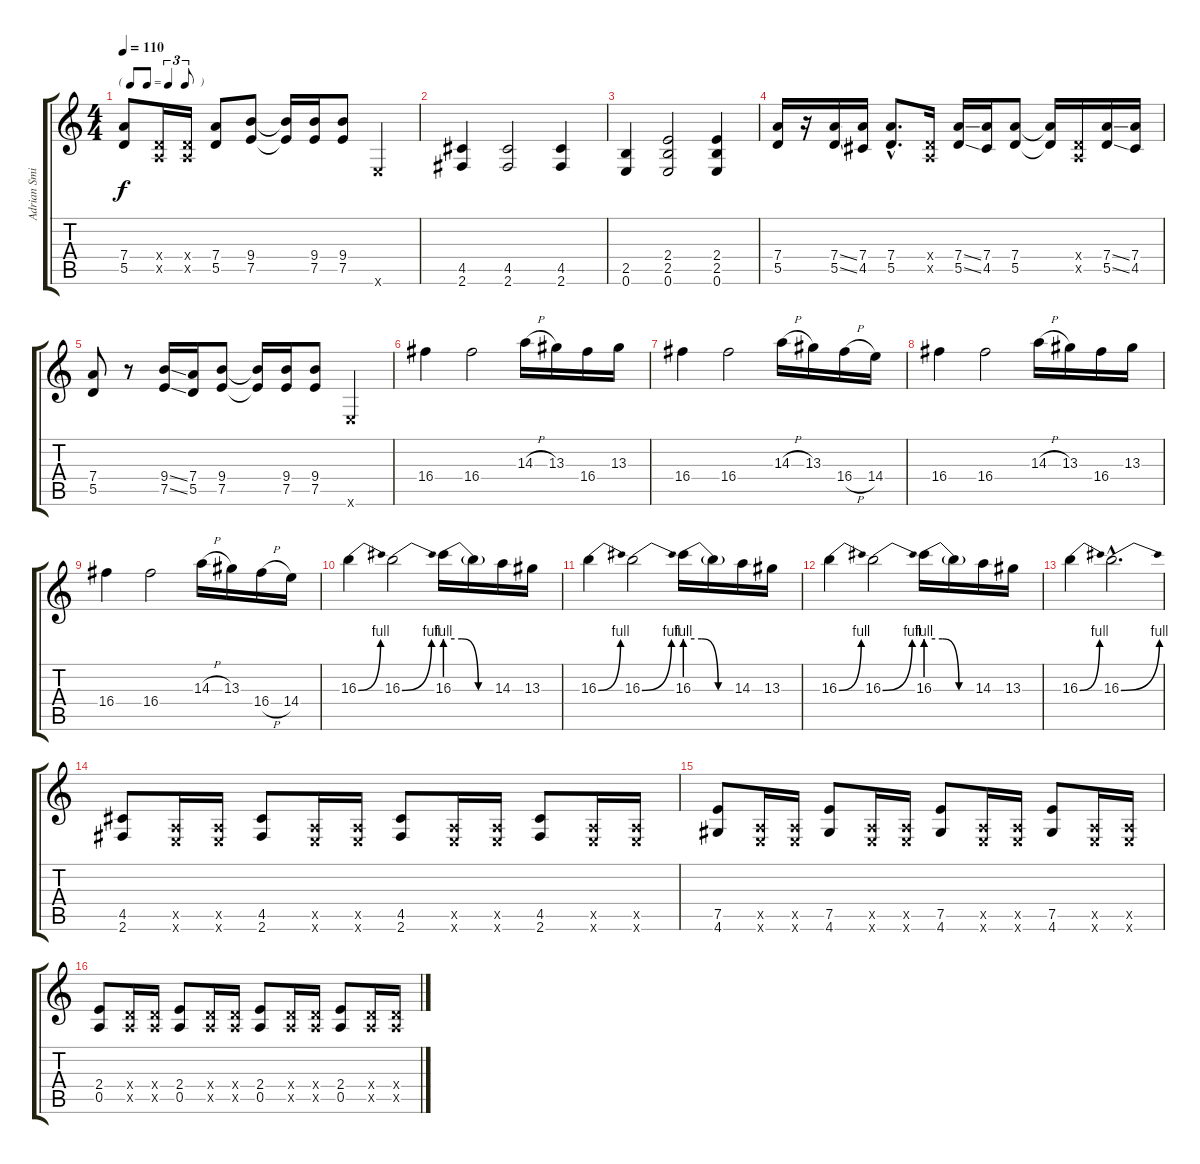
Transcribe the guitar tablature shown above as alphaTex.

\track ("Adrian Smith" "Adrian Smi") {instrument overdrivenguitar}
\staff {score tabs}
\tuning (E4 B3 G3 D3 A2 E2) {hide}
\ts (4 4)
\tf triplet8th
\tempo 110
\clef g2
\ks c
(7.4 5.5).8{dy f} (0.4{x} 0.5{x}).16 (0.4{x} 0.5{x}).16 (7.4 5.5).8 (9.4 7.5).8 (9.4{t} 7.5{t}).16 (9.4 7.5).16 (9.4 7.5).8 0.6{x}.4 |
(4.5 2.6).4 (4.5 2.6).2 (4.5 2.6).4 |
(2.5 0.6).4 (2.4 2.5 0.6).2 (2.4 2.5 0.6).4 |
(7.4 5.5).16 r.16 (7.4{ss} 5.5{ss}).16 (7.4 4.5).16 (7.4{hac} 5.5{hac}).8{d} (0.4{x} 0.5{x}).16 (7.4{ss} 5.5{ss}).16 (7.4 4.5).16 (7.4 5.5).8 (7.4{t} 5.5{t}).16 (0.4{x} 0.5{x}).16 (7.4{ss} 5.5{ss}).16 (7.4 4.5).16 |
(7.4 5.5).8 r.8 (9.4{ss} 7.5{ss}).16 (7.4 5.5).16 (9.4 7.5).8 (9.4{t} 7.5{t}).16 (9.4 7.5).16 (9.4 7.5).8 0.6{x}.4 |
16.4.4{volume 16 balance 8 instrument distortionguitar} 16.4.2 14.3{h}.16 13.3.16 16.4.16 13.3.16 |
16.4.4 16.4.2 14.3{h}.16 13.3.16 16.4{h}.16 14.4.16 |
16.4.4 16.4.2 14.3{h}.16 13.3.16 16.4.16 13.3.16 |
16.4.4 16.4.2 14.3{h}.16 13.3.16 16.4{h}.16 14.4.16 |
16.3{be (bend 0 0 60 4)}.4 16.3{be (bend 0 0 60 4)}.2 16.3{be (custom 0 4 20 4 40 0 60 0)}.16 16.3{t}.16 14.3.16 13.3.16 |
16.3{be (bend 0 0 60 4)}.4 16.3{be (bend 0 0 60 4)}.2 16.3{be (custom 0 4 20 4 40 0 60 0)}.16 16.3{t}.16 14.3.16 13.3.16 |
16.3{be (bend 0 0 60 4)}.4 16.3{be (bend 0 0 60 4)}.2 16.3{be (custom 0 4 20 4 40 0 60 0)}.16 16.3{t}.16 14.3.16 13.3.16 |
16.3{be (bend 0 0 60 4)}.4 16.3{be (bend 0 0 60 4) hac}.2{d} |
(4.5 2.6).8{volume 12 balance 12 instrument overdrivenguitar} (0.5{x} 0.6{x}).16 (0.5{x} 0.6{x}).16 (4.5 2.6).8 (0.5{x} 0.6{x}).16 (0.5{x} 0.6{x}).16 (4.5 2.6).8 (0.5{x} 0.6{x}).16 (0.5{x} 0.6{x}).16 (4.5 2.6).8 (0.5{x} 0.6{x}).16 (0.5{x} 0.6{x}).16 |
(7.5 4.6).8 (0.5{x} 0.6{x}).16 (0.5{x} 0.6{x}).16 (7.5 4.6).8 (0.5{x} 0.6{x}).16 (0.5{x} 0.6{x}).16 (7.5 4.6).8 (0.5{x} 0.6{x}).16 (0.5{x} 0.6{x}).16 (7.5 4.6).8 (0.5{x} 0.6{x}).16 (0.5{x} 0.6{x}).16 |
(2.4 0.5).8 (0.4{x} 0.5{x}).16 (0.4{x} 0.5{x}).16 (2.4 0.5).8 (0.4{x} 0.5{x}).16 (0.4{x} 0.5{x}).16 (2.4 0.5).8 (0.4{x} 0.5{x}).16 (0.4{x} 0.5{x}).16 (2.4 0.5).8 (0.4{x} 0.5{x}).16 (0.4{x} 0.5{x}).16
